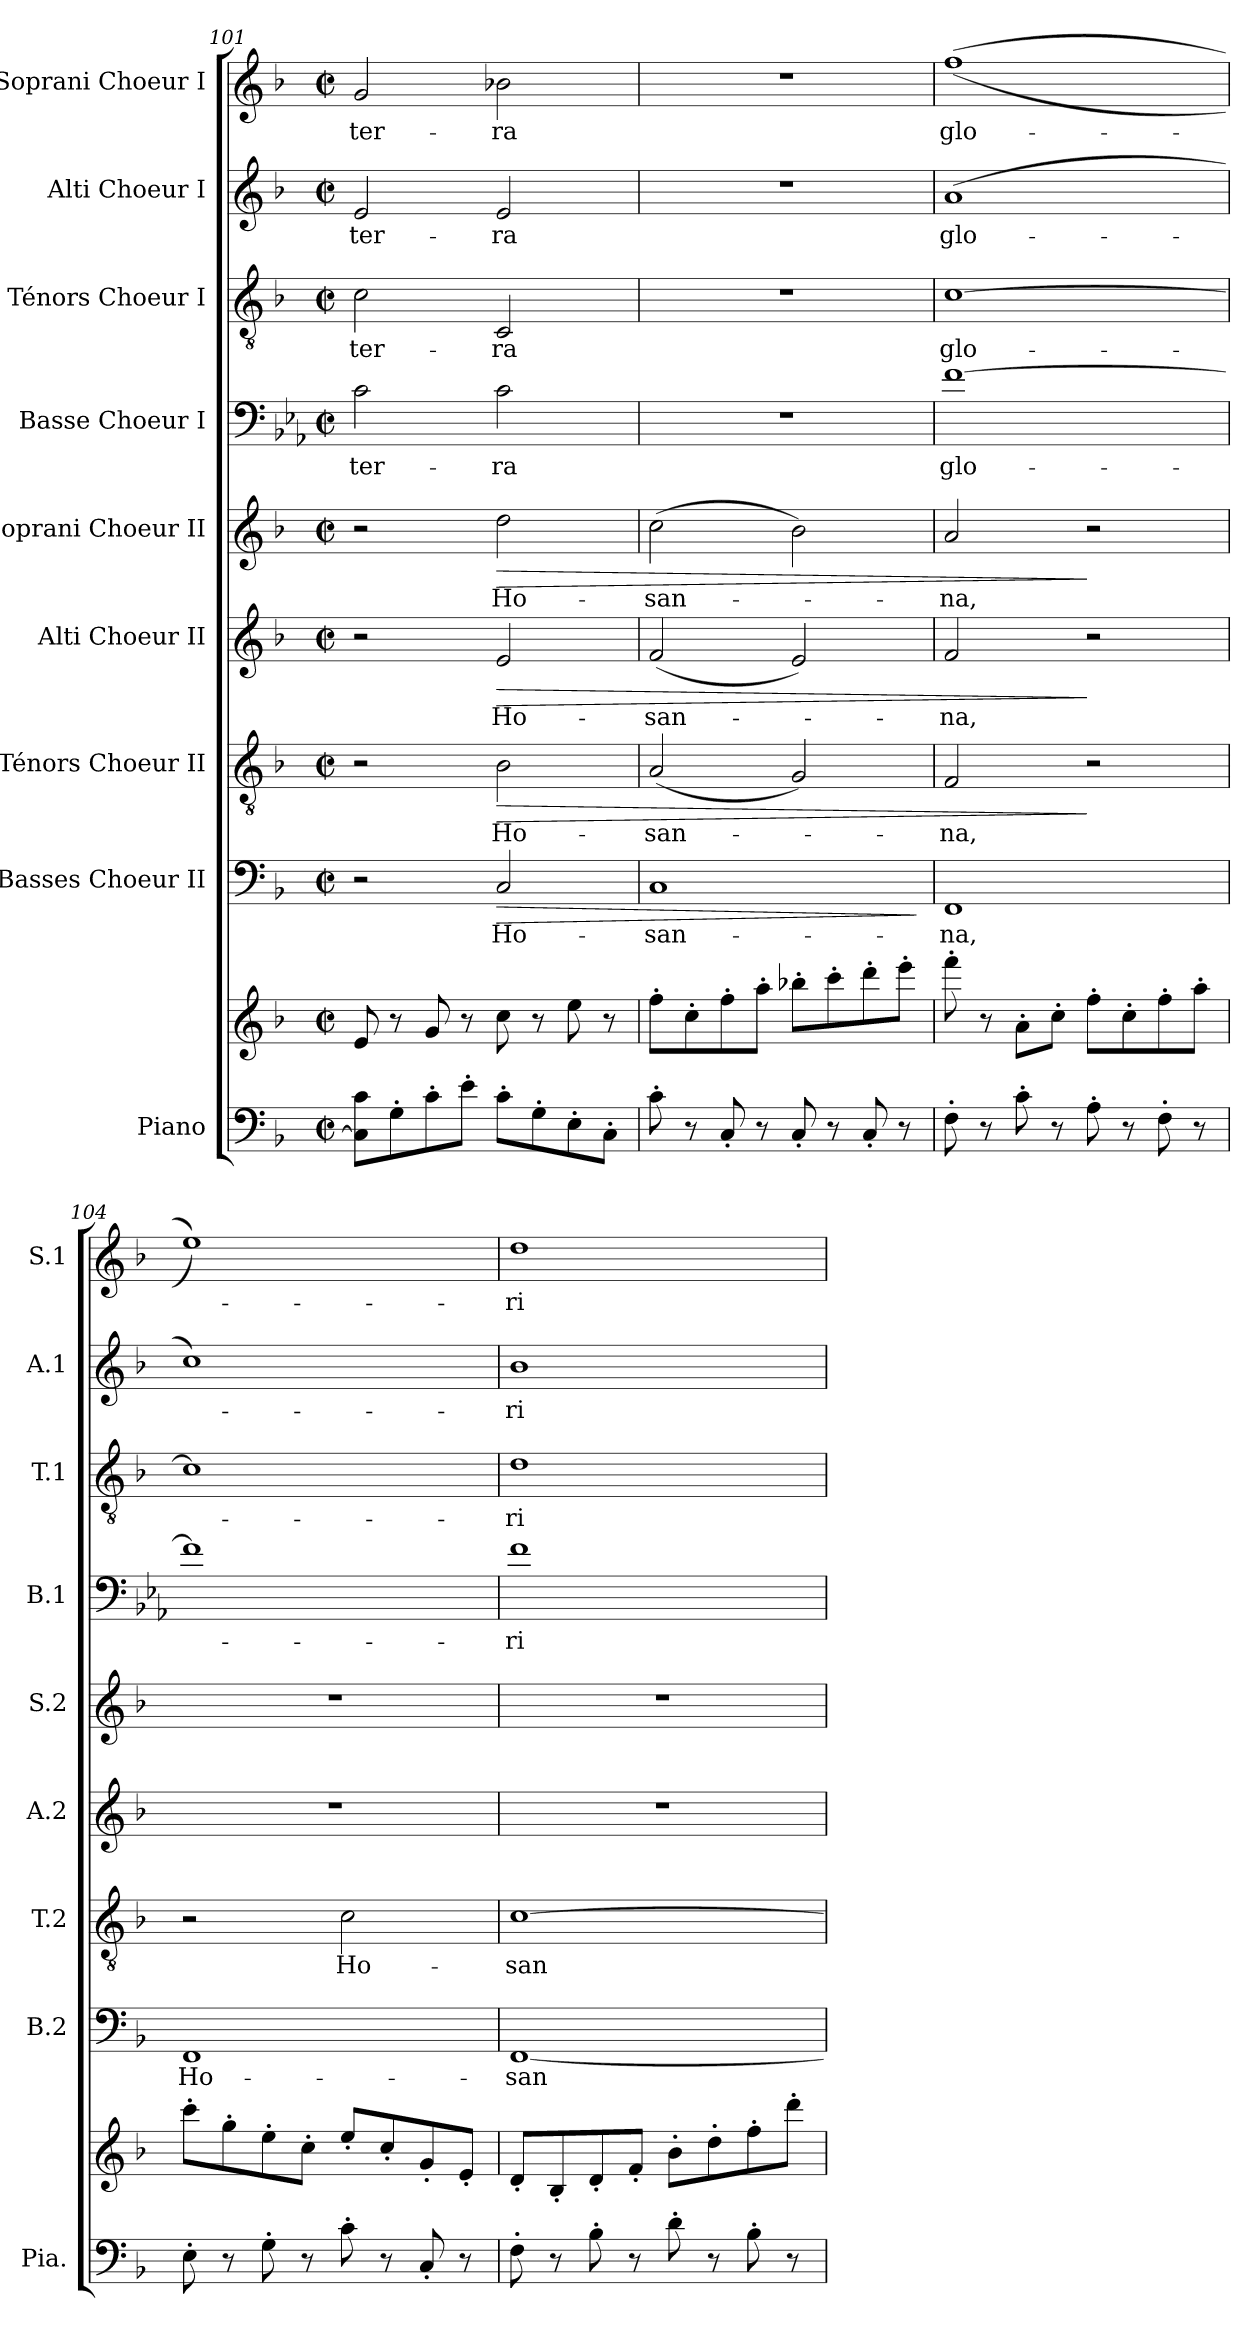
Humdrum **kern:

**kern	**kern	**kern	**text	**dynam	**kern	**text	**dynam	**kern	**text	**dynam	**kern	**text	**dynam	**kern	**text	**kern	**text	**kern	**text	**kern	**text
*part9	*part9	*part8	*part8	*part8	*part7	*part7	*part7	*part6	*part6	*part6	*part5	*part5	*part5	*part4	*part4	*part3	*part3	*part2	*part2	*part1	*part1
*staff10	*staff9	*staff8	*staff8	*staff8	*staff7	*staff7	*staff7	*staff6	*staff6	*staff6	*staff5	*staff5	*staff5	*staff4	*staff4	*staff3	*staff3	*staff2	*staff2	*staff1	*staff1
*I"Piano	*	*I"Basses Choeur II	*	*	*I"Ténors Choeur II	*	*	*I"Alti Choeur II	*	*	*I"Soprani Choeur II	*	*	*I"Basse Choeur I	*	*I"Ténors Choeur I	*	*I"Alti Choeur I	*	*I"Soprani Choeur I	*
*I'Pia.	*	*I'B.2	*	*	*I'T.2	*	*	*I'A.2	*	*	*I'S.2	*	*	*I'B.1	*	*I'T.1	*	*I'A.1	*	*I'S.1	*
*clefF4	*clefG2	*clefF4	*	*	*clefGv2	*	*	*clefG2	*	*	*clefG2	*	*	*clefF4	*	*clefGv2	*	*clefG2	*	*clefG2	*
*	*	*	*	*	*	*	*	*	*	*	*	*	*	*ITrd8c14	*	*	*	*	*	*	*
*k[b-]	*k[b-]	*k[b-]	*	*	*k[b-]	*	*	*k[b-]	*	*	*k[b-]	*	*	*k[b-e-a-]	*	*k[b-]	*	*k[b-]	*	*k[b-]	*
*M2/2	*M2/2	*M2/2	*	*	*M2/2	*	*	*M2/2	*	*	*M2/2	*	*	*M2/2	*	*M2/2	*	*M2/2	*	*M2/2	*
*met(c|)	*met(c|)	*met(c|)	*	*	*met(c|)	*	*	*met(c|)	*	*	*met(c|)	*	*	*met(c|)	*	*met(c|)	*	*met(c|)	*	*met(c|)	*
=101	=101	=101	=101	=101	=101	=101	=101	=101	=101	=101	=101	=101	=101	=101	=101	=101	=101	=101	=101	=101	=101
*	*	*^	*	*	*^	*	*	*^	*	*	*	*	*	*	*	*	*	*	*	*	*
8C\] 8c\L	8e/	2r	2ryy	.	.	2r	2ryy	.	.	2r	2ryy	.	.	2r	.	.	2Ci\	ter-	2c\	ter-	2e/	ter-	2g/	ter-
8G'\	8r	.	.	.	.	.	.	.	.	.	.	.	.	.	.	.	.	.	.	.	.	.	.	.
8c'\	8g/	.	.	.	.	.	.	.	.	.	.	.	.	.	.	.	.	.	.	.	.	.	.	.
8e'\J	8r	.	.	.	.	.	.	.	.	.	.	.	.	.	.	.	.	.	.	.	.	.	.	.
!	!	!	!	!	!LO:HP:b	!	!	!	!LO:HP:b	!	!	!	!LO:HP:b	!	!	!LO:HP:b	!	!	!	!	!	!	!	!
8c'\L	8cc\	2Ci/	2ryy	Ho-	>	2B-\	2ryy	Ho-	>	2e/	2ryy	Ho-	>	2dd\	Ho-	>	2Ci\	-ra	2C/	-ra	2e/	-ra	2b-X\	-ra
8G'\	8r	.	.	.	.	.	.	.	.	.	.	.	.	.	.	.	.	.	.	.	.	.	.	.
8E'\	8ee\	.	.	.	.	.	.	.	.	.	.	.	.	.	.	.	.	.	.	.	.	.	.	.
8C'\J	8r	.	.	.	.	.	.	.	.	.	.	.	.	.	.	.	.	.	.	.	.	.	.	.
*	*	*v	*v	*	*	*	*	*	*	*v	*v	*	*	*	*	*	*	*	*	*	*	*	*	*
*	*	*	*	*	*v	*v	*	*	*	*	*	*	*	*	*	*	*	*	*	*	*	*
!!LO:PB:g=z
=102	=102	=102	=102	=102	=102	=102	=102	=102	=102	=102	=102	=102	=102	=102	=102	=102	=102	=102	=102	=102	=102
8c'\	8ff'\L	1Ci	-san-	.	(2A/	-san-	.	(2f/	-san-	.	(2cc\	-san-	.	1r	.	1r	.	1r	.	1r	.
8r	8cc'\	.	.	.	.	.	.	.	.	.	.	.	.	.	.	.	.	.	.	.	.
8C'/	8ff'\	.	.	.	.	.	.	.	.	.	.	.	.	.	.	.	.	.	.	.	.
8r	8aa'\J	.	.	.	.	.	.	.	.	.	.	.	.	.	.	.	.	.	.	.	.
8C'/	8bb-X'\L	.	.	.	2G/)	.	.	2e/)	.	.	2b-\)	.	.	.	.	.	.	.	.	.	.
8r	8ccc'\	.	.	.	.	.	.	.	.	.	.	.	.	.	.	.	.	.	.	.	.
8C'/	8ddd'\	.	.	.	.	.	.	.	.	.	.	.	.	.	.	.	.	.	.	.	.
8r	8eee'\J	.	.	.	.	.	.	.	.	.	.	.	.	.	.	.	.	.	.	.	.
.	.	.	.	]	.	.	.	.	.	.	.	.	.	.	.	.	.	.	.	.	.
=103	=103	=103	=103	=103	=103	=103	=103	=103	=103	=103	=103	=103	=103	=103	=103	=103	=103	=103	=103	=103	=103
8F'\	8fff'\	1FFi	-na,	.	2F/	-na,	.	2f/	-na,	.	2a/	-na,	.	[1Fi	glo-	[1c	glo-	(1a	glo-	((1ff	glo-
8r	8r	.	.	.	.	.	.	.	.	.	.	.	.	.	.	.	.	.	.	.	.
8c'\	8a'\L	.	.	.	.	.	.	.	.	.	.	.	.	.	.	.	.	.	.	.	.
8r	8cc'\J	.	.	.	.	.	.	.	.	.	.	.	.	.	.	.	.	.	.	.	.
8A'\	8ff'\L	.	.	.	2r	.	]	2r	.	]	2r	.	]	.	.	.	.	.	.	.	.
8r	8cc'\	.	.	.	.	.	.	.	.	.	.	.	.	.	.	.	.	.	.	.	.
8F'\	8ff'\	.	.	.	.	.	.	.	.	.	.	.	.	.	.	.	.	.	.	.	.
8r	8aa'\J	.	.	.	.	.	.	.	.	.	.	.	.	.	.	.	.	.	.	.	.
=104	=104	=104	=104	=104	=104	=104	=104	=104	=104	=104	=104	=104	=104	=104	=104	=104	=104	=104	=104	=104	=104
8E'\	8ccc'\L	1FFi	Ho-	.	2r	.	.	1r	.	.	1r	.	.	1Fi]	.	1c]	.	1cc)	.	1ee))	.
8r	8gg'\	.	.	.	.	.	.	.	.	.	.	.	.	.	.	.	.	.	.	.	.
8G'\	8ee'\	.	.	.	.	.	.	.	.	.	.	.	.	.	.	.	.	.	.	.	.
8r	8cc'\J	.	.	.	.	.	.	.	.	.	.	.	.	.	.	.	.	.	.	.	.
8c'\	8ee'/L	.	.	.	2c\	Ho-	.	.	.	.	.	.	.	.	.	.	.	.	.	.	.
8r	8cc'/	.	.	.	.	.	.	.	.	.	.	.	.	.	.	.	.	.	.	.	.
8C'/	8g'/	.	.	.	.	.	.	.	.	.	.	.	.	.	.	.	.	.	.	.	.
8r	8e'/J	.	.	.	.	.	.	.	.	.	.	.	.	.	.	.	.	.	.	.	.
=105	=105	=105	=105	=105	=105	=105	=105	=105	=105	=105	=105	=105	=105	=105	=105	=105	=105	=105	=105	=105	=105
8F'\	8d'/L	[1FFi	-san-	.	[1c	-san-	.	1r	.	.	1r	.	.	1Fi	-ri-	1d	-ri-	1b-	-ri-	1dd	-ri-
8r	8B-'/	.	.	.	.	.	.	.	.	.	.	.	.	.	.	.	.	.	.	.	.
8B-'\	8d'/	.	.	.	.	.	.	.	.	.	.	.	.	.	.	.	.	.	.	.	.
8r	8f'/J	.	.	.	.	.	.	.	.	.	.	.	.	.	.	.	.	.	.	.	.
8d'\	8b-'\L	.	.	.	.	.	.	.	.	.	.	.	.	.	.	.	.	.	.	.	.
8r	8dd'\	.	.	.	.	.	.	.	.	.	.	.	.	.	.	.	.	.	.	.	.
8B-'\	8ff'\	.	.	.	.	.	.	.	.	.	.	.	.	.	.	.	.	.	.	.	.
8r	8ddd'\J	.	.	.	.	.	.	.	.	.	.	.	.	.	.	.	.	.	.	.	.
=	=	=	=	=	=	=	=	=	=	=	=	=	=	=	=	=	=	=	=	=	=
*-	*-	*-	*-	*-	*-	*-	*-	*-	*-	*-	*-	*-	*-	*-	*-	*-	*-	*-	*-	*-	*-
